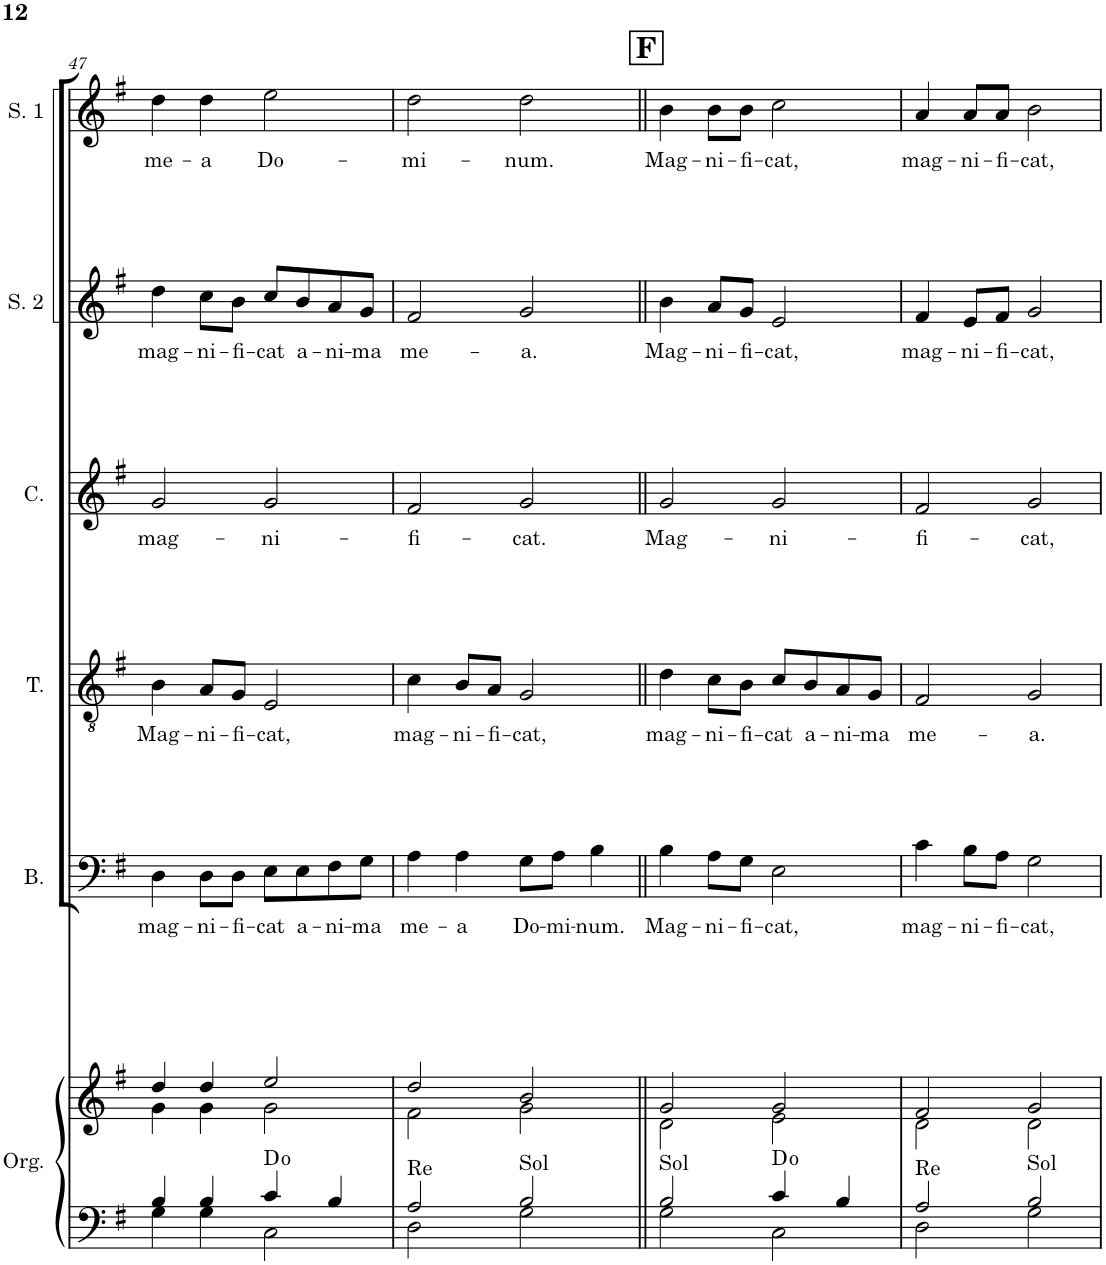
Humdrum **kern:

**kern	**kern	**harte	**kern	**text	**kern	**text	**kern	**text	**kern	**text	**kern	**text
*part6	*part6	*part6	*part5	*part5	*part4	*part4	*part3	*part3	*part2	*part2	*part1	*part1
*staff7	*staff6	*	*staff5	*staff5	*staff4	*staff4	*staff3	*staff3	*staff2	*staff2	*staff1	*staff1
*I"Órgano	*	*	*I"Bajo	*	*I"Tenor	*	*I"Contralto	*	*I"Soprano 2	*	*I"Soprano 1	*
*	*	*	*I'B.	*	*I'T.	*	*I'C.	*	*I'S. 2	*	*I'S. 1	*
!!LO:PB:g=z
*clefF4	*clefG2	*	*clefF4	*	*clefGv2	*	*clefG2	*	*clefG2	*	*clefG2	*
*k[f#]	*k[f#]	*	*k[f#]	*	*k[f#]	*	*k[f#]	*	*k[f#]	*	*k[f#]	*
*M4/4	*M4/4	*	*M4/4	*	*M4/4	*	*M4/4	*	*M4/4	*	*M4/4	*
*met(c)	*met(c)	*	*met(c)	*	*met(c)	*	*met(c)	*	*met(c)	*	*met(c)	*
=47	=47	=47	=47	=47	=47	=47	=47	=47	=47	=47	=47	=47
*^	*^	*	*	*	*	*	*	*	*	*	*	*
!	!	!	!	!	!	!LO:LY:b	!	!LO:LY:b	!	!LO:LY:b	!	!LO:LY:b	!	!LO:LY:b
4B/	4G\	4dd/	4g\	.	4D\	mag-	4B\	Mag-	2g/	mag-	4dd\	mag-	4dd\	me-
!	!	!	!	!	!	!LO:LY:b	!	!LO:LY:b	!	!	!	!LO:LY:b	!	!LO:LY:b
4B/	4G\	4dd/	4g\	.	8D\L	-ni-	8A/L	-ni-	.	.	8cc\L	-ni-	4dd\	-a
!	!	!	!	!	!	!LO:LY:b	!	!LO:LY:b	!	!	!	!LO:LY:b	!	!
.	.	.	.	.	8D\J	-fi-	8G/J	-fi-	.	.	8b\J	-fi-	.	.
!	!	!	!	!	!	!LO:LY:b	!	!LO:LY:b	!	!LO:LY:b	!	!LO:LY:b	!	!LO:LY:b
4c/	2C\	2ee/	2g\	D:dim	8E\L	-cat	2E/	-cat,	2g/	-ni-	8cc/L	-cat	2ee\	Do-
!	!	!	!	!	!	!LO:LY:b	!	!	!	!	!	!LO:LY:b	!	!
.	.	.	.	.	8E\	a-	.	.	.	.	8b/	a-	.	.
!	!	!	!	!	!	!LO:LY:b	!	!	!	!	!	!LO:LY:b	!	!
4B/	.	.	.	.	8F#\	-ni-	.	.	.	.	8a/	-ni-	.	.
!	!	!	!	!	!	!LO:LY:b	!	!	!	!	!	!LO:LY:b	!	!
.	.	.	.	.	8G\J	-ma	.	.	.	.	8g/J	-ma	.	.
=48	=48	=48	=48	=48	=48	=48	=48	=48	=48	=48	=48	=48	=48	=48
!	!	!	!	!LO:H:kt=Re	!	!LO:LY:b	!	!LO:LY:b	!	!LO:LY:b	!	!LO:LY:b	!	!LO:LY:b
2An/	2D\	2dd/	2f#\	N	4A\	me-	4c\	mag-	2f#/	-fi-	2f#/	me-	2dd\	-mi-
!	!	!	!	!	!	!LO:LY:b	!	!LO:LY:b	!	!	!	!	!	!
.	.	.	.	.	4A\	-a	8B/L	-ni-	.	.	.	.	.	.
!	!	!	!	!	!	!	!	!LO:LY:b	!	!	!	!	!	!
.	.	.	.	.	.	.	8A/J	-fi-	.	.	.	.	.	.
!	!	!	!	!LO:H:kt=Sol	!	!LO:LY:b	!	!LO:LY:b	!	!LO:LY:b	!	!LO:LY:b	!	!LO:LY:b
2B/	2G\	2b/	2g\	N	8G\L	Do-	2G/	-cat,	2g/	-cat.	2g/	-a.	2dd\	-num.
!	!	!	!	!	!	!LO:LY:b	!	!	!	!	!	!	!	!
.	.	.	.	.	8A\J	-mi-	.	.	.	.	.	.	.	.
!	!	!	!	!	!	!LO:LY:b	!	!	!	!	!	!	!	!
.	.	.	.	.	4B\	-num.	.	.	.	.	.	.	.	.
!!LO:REH:place=s1:a:B:cj:fs=14:t=F
=49||	=49||	=49||	=49||	=49||	=49||	=49||	=49||	=49||	=49||	=49||	=49||	=49||	=49||	=49||
!	!	!	!	!LO:H:kt=Sol	!	!LO:LY:b	!	!LO:LY:b	!	!LO:LY:b	!	!LO:LY:b	!	!LO:LY:b
2B/	2G\	2g/	2d\	N	4B\	Mag-	4d\	mag-	2g/	Mag-	4b\	Mag-	4b\	Mag-
!	!	!	!	!	!	!LO:LY:b	!	!LO:LY:b	!	!	!	!LO:LY:b	!	!LO:LY:b
.	.	.	.	.	8A\L	-ni-	8c\L	-ni-	.	.	8a/L	-ni-	8b\L	-ni-
!	!	!	!	!	!	!LO:LY:b	!	!LO:LY:b	!	!	!	!LO:LY:b	!	!LO:LY:b
.	.	.	.	.	8G\J	-fi-	8B\J	-fi-	.	.	8g/J	-fi-	8b\J	-fi-
!	!	!	!	!	!	!LO:LY:b	!	!LO:LY:b	!	!LO:LY:b	!	!LO:LY:b	!	!LO:LY:b
4c/	2C\	2g/	2e\	D:dim	2E\	-cat,	8c/L	-cat	2g/	-ni-	2e/	-cat,	2cc\	-cat,
!	!	!	!	!	!	!	!	!LO:LY:b	!	!	!	!	!	!
.	.	.	.	.	.	.	8B/	a-	.	.	.	.	.	.
!	!	!	!	!	!	!	!	!LO:LY:b	!	!	!	!	!	!
4B/	.	.	.	.	.	.	8A/	-ni-	.	.	.	.	.	.
!	!	!	!	!	!	!	!	!LO:LY:b	!	!	!	!	!	!
.	.	.	.	.	.	.	8G/J	-ma	.	.	.	.	.	.
=50	=50	=50	=50	=50	=50	=50	=50	=50	=50	=50	=50	=50	=50	=50
!	!	!	!	!LO:H:kt=Re	!	!LO:LY:b	!	!LO:LY:b	!	!LO:LY:b	!	!LO:LY:b	!	!LO:LY:b
2An/	2D\	2f#/	2d\	N	4c\	mag-	2F#/	me-	2f#/	-fi-	4f#/	mag-	4a/	mag-
!	!	!	!	!	!	!LO:LY:b	!	!	!	!	!	!LO:LY:b	!	!LO:LY:b
.	.	.	.	.	8B\L	-ni-	.	.	.	.	8e/L	-ni-	8a/L	-ni-
!	!	!	!	!	!	!LO:LY:b	!	!	!	!	!	!LO:LY:b	!	!LO:LY:b
.	.	.	.	.	8A\J	-fi-	.	.	.	.	8f#/J	-fi-	8a/J	-fi-
!	!	!	!	!LO:H:kt=Sol	!	!LO:LY:b	!	!LO:LY:b	!	!LO:LY:b	!	!LO:LY:b	!	!LO:LY:b
2B/	2G\	2g/	2d\	N	2G\	-cat,	2G/	-a.	2g/	-cat,	2g/	-cat,	2b\	-cat,
*v	*v	*	*	*	*	*	*	*	*	*	*	*	*	*
*	*v	*v	*	*	*	*	*	*	*	*	*	*	*
=	=	=	=	=	=	=	=	=	=	=	=	=
*-	*-	*-	*-	*-	*-	*-	*-	*-	*-	*-	*-	*-
